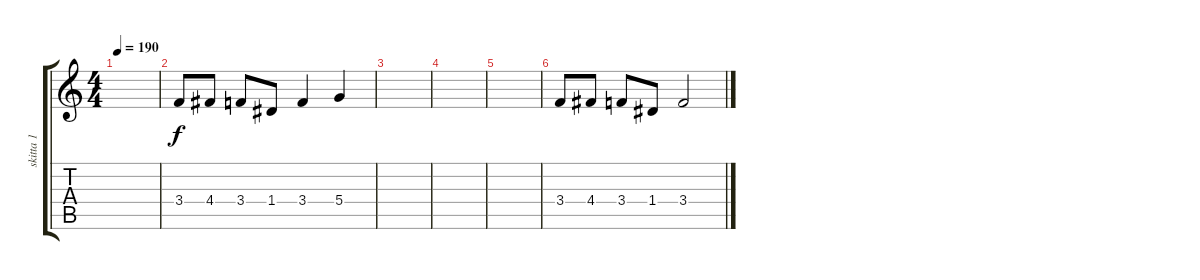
\track ("skitta 1" "skitta 1") {instrument distortionguitar}
\staff {score tabs}
\tuning (E4 B3 G3 D3 A2 E2) {hide}
\ts (4 4)
\tempo 190
\clef g2
\ks c
|
3.4.8 4.4.8 3.4.8 1.4.8 3.4.4 5.4.4 |
|
|
|
3.4.8 4.4.8 3.4.8 1.4.8 3.4.2
